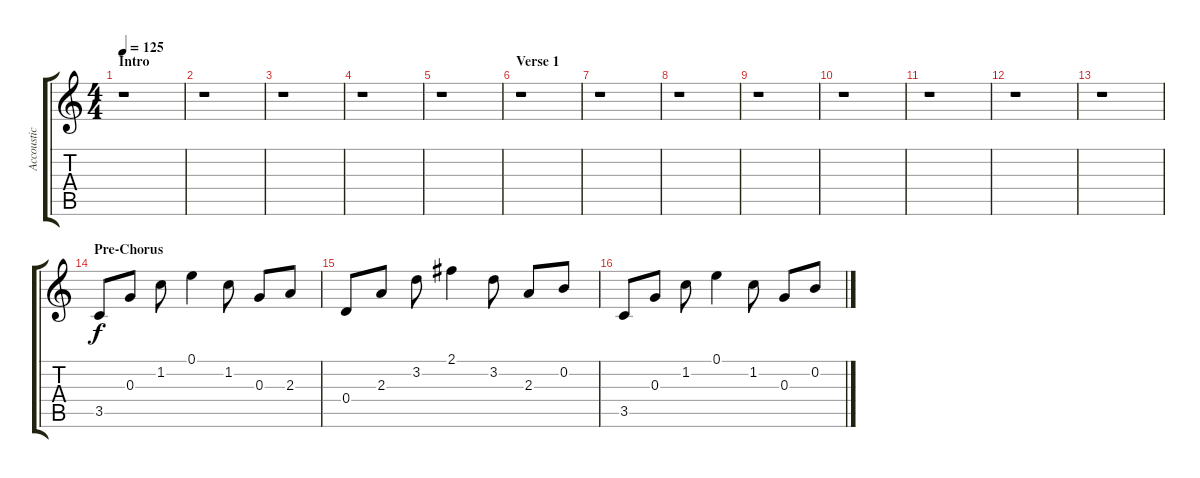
\track ("Accoustic Guitar" "Accoustic ") {instrument acousticguitarsteel}
\staff {score tabs}
\tuning (E4 B3 G3 D3 A2 E2) {hide}
\ts (4 4)
\section ("" "Intro")
\tempo 125
\clef g2
\ks c
r.1{dy f instrument acousticguitarsteel} |
r.1 |
r.1 |
r.1 |
r.1 |
\section ("" "Verse 1")
r.1 |
r.1 |
r.1 |
r.1 |
r.1 |
r.1 |
r.1 |
r.1 |
\section ("" "Pre-Chorus")
3.5.8 0.3.8 1.2.8 0.1.4 1.2.8 0.3.8 2.3.8 |
0.4.8 2.3.8 3.2.8 2.1.4 3.2.8 2.3.8 0.2.8 |
3.5.8 0.3.8 1.2.8 0.1.4 1.2.8 0.3.8 0.2.8
